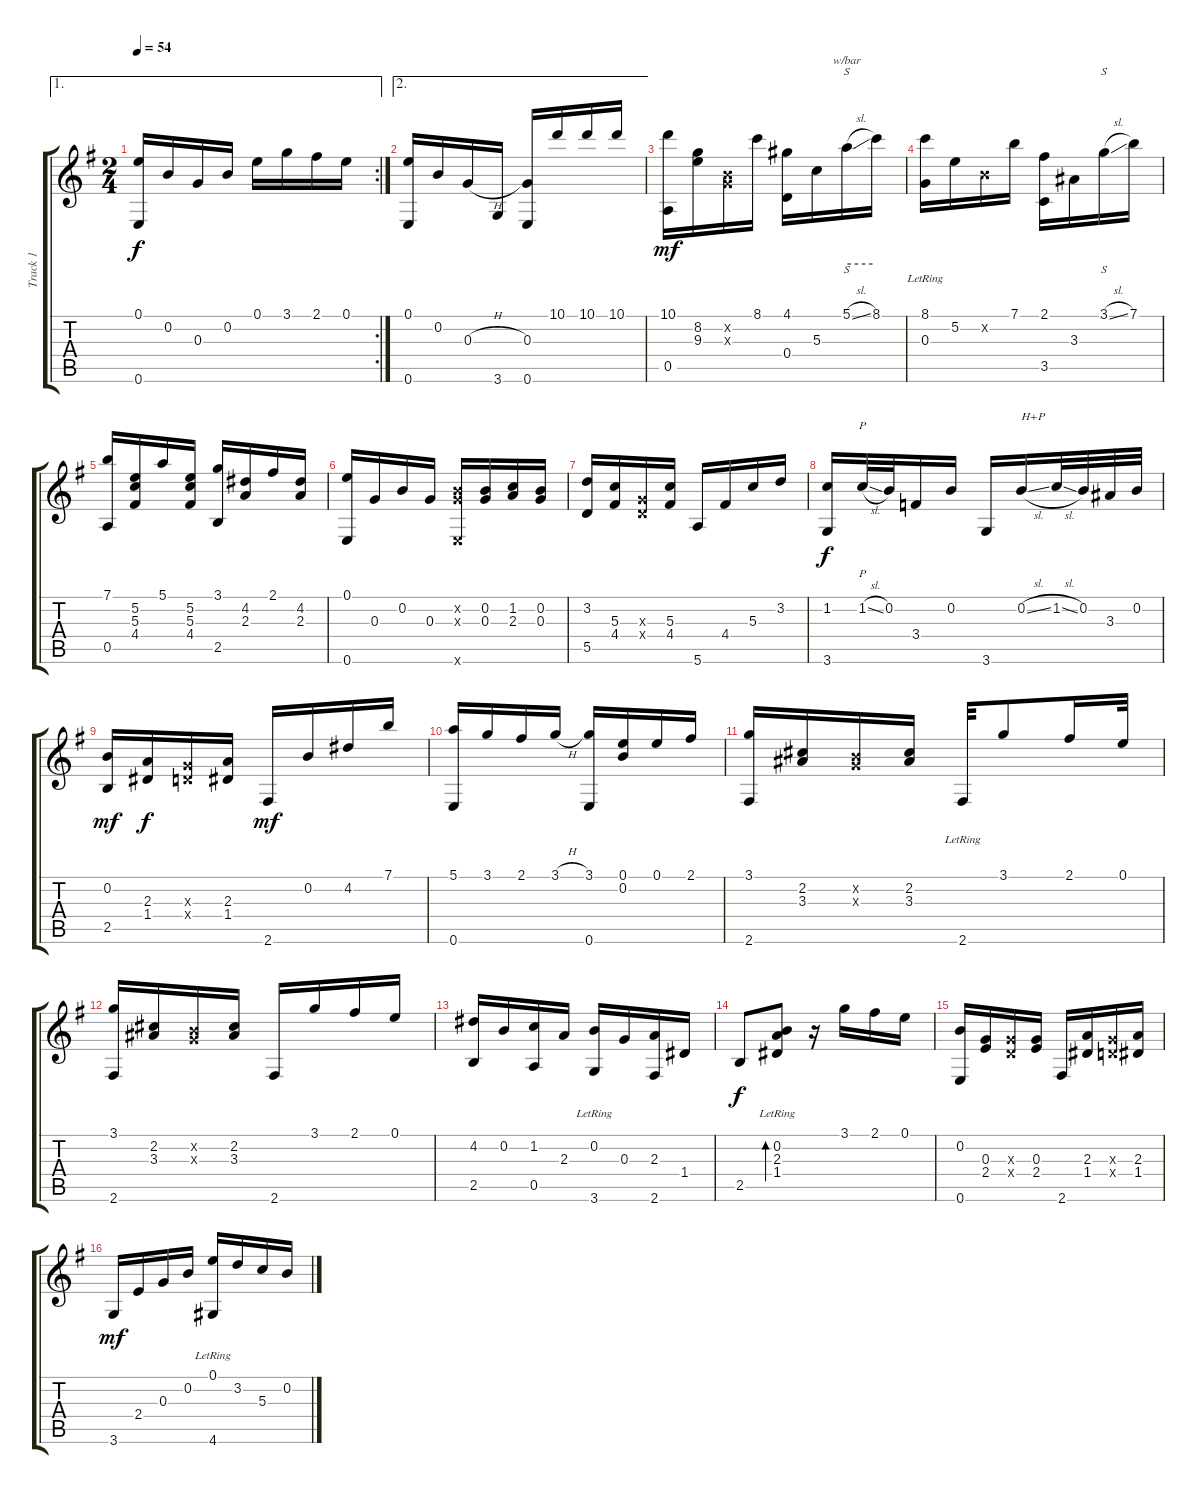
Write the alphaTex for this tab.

\track ("Track 1" "Track 1") {instrument acousticguitarsteel}
\staff {score tabs}
\tuning (E4 B3 G3 D3 A2 E2) {hide}
\ae 1
\rc 2
\ts (2 4)
\tempo 54
\clef g2
\ks g
(0.1 0.6).16{dy f} 0.2.16 0.3.16 0.2.16 0.1.16 3.1.16 2.1.16 0.1.16 |
\ae 2
(0.1 0.6).16 0.2.16 0.3{h}.16 3.6.16 (0.3 0.6).16 10.1.16 10.1.16 10.1.16 |
(10.1 0.5).16{dy mf} (8.2 9.3).16 (0.2{x} 0.3{x}).16 8.1.16 (4.1 0.4).16 5.3.16 5.1{sl}.16{s tbe (hold default 0 0 60 0)} 8.1.16 |
(8.1{lr} 0.3).16 5.2.16 0.2{x}.16 7.1.16 (2.1 3.5).16 3.3.16 3.1{sl}.16{s} 7.1.16 |
(7.1 0.5).16 (5.2 5.3 4.4).16 5.1.16 (5.2 5.3 4.4).16 (3.1 2.5).16 (4.2 2.3).16 2.1.16 (4.2 2.3).16 |
(0.1 0.6).16 0.3.16 0.2.16 0.3.16 (0.2{x} 0.3{x} 0.6{x}).16 (0.2 0.3).16 (1.2 2.3).16 (0.2 0.3).16 |
(3.2 5.5).16 (5.3 4.4).16 (0.3{x} 0.4{x}).16 (5.3 4.4).16 5.6.16 4.4.16 5.3.16 3.2.16 |
(1.2 3.6).16{dy f} 1.2{sl}.32{p} 0.2.32 3.4.16 0.2.16 3.6.16 0.2{sl}.16{txt "H+P"} 1.2{sl}.32 0.2.32 3.3.32 0.2.32 |
(0.2 2.5).16{dy mf} (2.3 1.4).16{dy f} (0.3{x} 0.4{x}).16 (2.3 1.4).16 2.6.16{dy mf} 0.2.16 4.2.16 7.1.16 |
(5.1 0.6).16 3.1.16 2.1.16 3.1{h}.16 (3.1 0.6).16 (0.1 0.2).16 0.1.16 2.1.16 |
(3.1 2.6).16 (2.2 3.3).16 (0.2{x} 0.3{x}).16 (2.2 3.3).16 2.6{lr}.32 3.1.8 2.1.16 0.1.32 |
(3.1 2.6).16 (2.2 3.3).16 (0.2{x} 0.3{x}).16 (2.2 3.3).16 2.6.16 3.1.16 2.1.16 0.1.16 |
(4.2 2.5).16 0.2.16 (1.2 0.5).16 2.3.16 (0.2{lr} 3.6).16 0.3.16 (2.3 2.6).16 1.4.16 |
2.5.8{dy f} (0.2{lr} 2.3{lr} 1.4{lr}).8{bd 240} r.16 3.1.16 2.1.16 0.1.16 |
(0.2 0.6).16 (0.3 2.4).16 (0.3{x} 0.4{x}).16 (0.3 2.4).16 2.6.16 (2.3 1.4).16 (0.3{x} 0.4{x}).16 (2.3 1.4).16 |
3.6.16{dy mf} 2.4.16 0.3.16 0.2.16 (0.1{lr} 4.6{lr}).16 3.2.16 5.3.16 0.2.16
